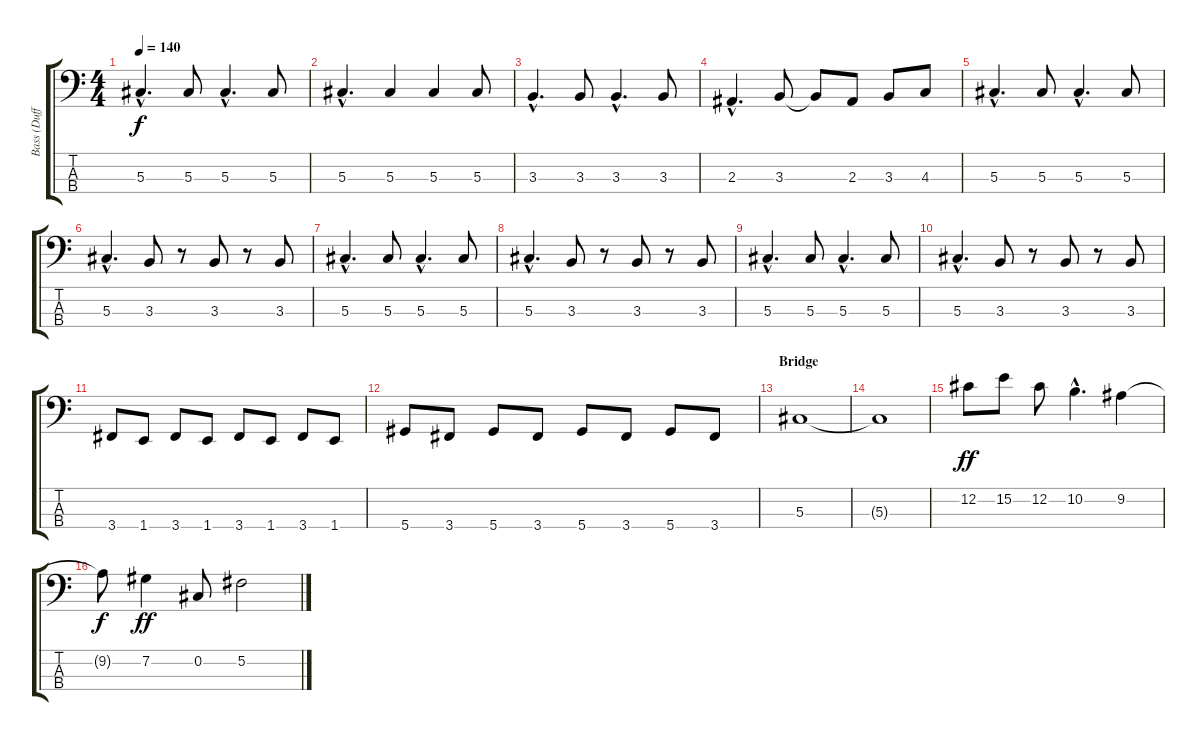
\track ("Bass (Duff)" "Bass (Duff") {instrument electricbasspick}
\staff {score tabs}
\tuning (Gb2 Db2 Ab1 Eb1) {hide}
\ts (4 4)
\tempo 140
\clef f4
\ks c
5.3{hac}.4{d dy f} 5.3.8 5.3{hac}.4{d} 5.3.8 |
5.3{hac}.4{d} 5.3.4 5.3.4 5.3.8 |
3.3{hac}.4{d} 3.3.8 3.3{hac}.4{d} 3.3.8 |
2.3{hac}.4{d} 3.3.8 3.3{t}.8 2.3.8 3.3.8 4.3.8 |
5.3{hac}.4{d} 5.3.8 5.3{hac}.4{d} 5.3.8 |
5.3{hac}.4{d} 3.3.8 r.8 3.3.8 r.8 3.3.8 |
5.3{hac}.4{d} 5.3.8 5.3{hac}.4{d} 5.3.8 |
5.3{hac}.4{d} 3.3.8 r.8 3.3.8 r.8 3.3.8 |
5.3{hac}.4{d} 5.3.8 5.3{hac}.4{d} 5.3.8 |
5.3{hac}.4{d} 3.3.8 r.8 3.3.8 r.8 3.3.8 |
3.4.8 1.4.8 3.4.8 1.4.8 3.4.8 1.4.8 3.4.8 1.4.8 |
5.4.8 3.4.8 5.4.8 3.4.8 5.4.8 3.4.8 5.4.8 3.4.8 |
\section ("" "Bridge")
5.3.1 |
5.3{t}.1 |
12.2.8{dy ff} 15.2.8 12.2.8 10.2{hac}.4{d} 9.2.4 |
9.2{t}.8{dy f} 7.2.4{dy ff} 0.2.8 5.2.2
